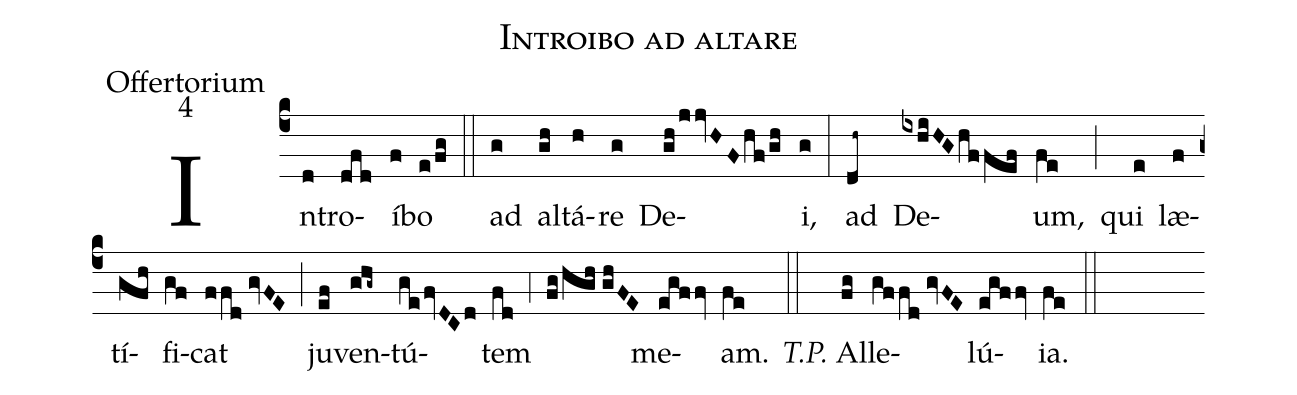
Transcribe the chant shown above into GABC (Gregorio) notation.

name:Introibo ad altare;
office-part:Offertorium;
mode:4;
%%
(c4) In(d)tro(dfd)í(f)bo(e/fg) (::)
ad(g) al(gh)tá(h)re(g) De(gh/jjvHF/hf/gh)i,(g) (:)
ad(dh~) De(ixhiHG/hffef)um,(fe) (;) qui(e) læ(f)tí(gfh)fi(gf)cat(ffd//gvFE) (;) ju(ef)ven(ghg~)tú(ge/fvDCd)tem(fd) (,4) (fg/hgh//ghFE) me(egffv)am.(fe) (::) <i>T.P.</i> Al(fg)le(gffd//gvFE)lú(egffv)ia.(fe) (::)
